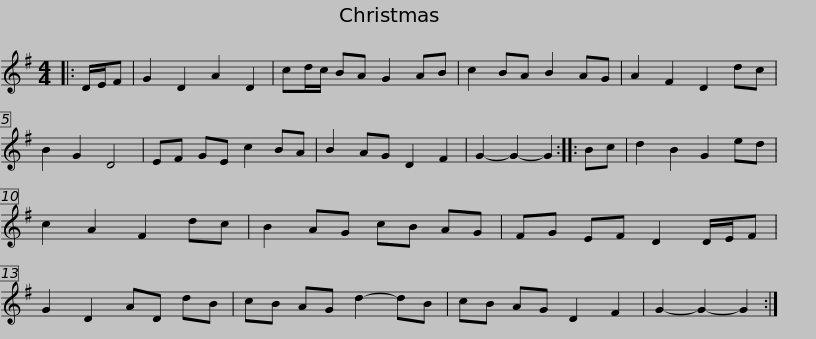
X:1
L:1/8
M:4/4
I:linebreak $
K:G
V:1 treble
V:1
|: D/E/F | G2 D2 A2 D2 | cd/c/ BA G2 AB | c2 BA B2 AG | A2 F2 D2 dc | %5
 B2 G2 D4 | EF GE c2 BA | B2 AG D2 F2 |$ G2- G2- G2 :: Bc | %10
 d2 B2 G2 ed | c2 A2 F2 dc | B2 AG cB AG | FG EF D2 D/E/F | G2 D2 AD dB | %15
 cB AG d2- dB |$ cB AG D2 F2 | G2- G2- G2 :| %18
